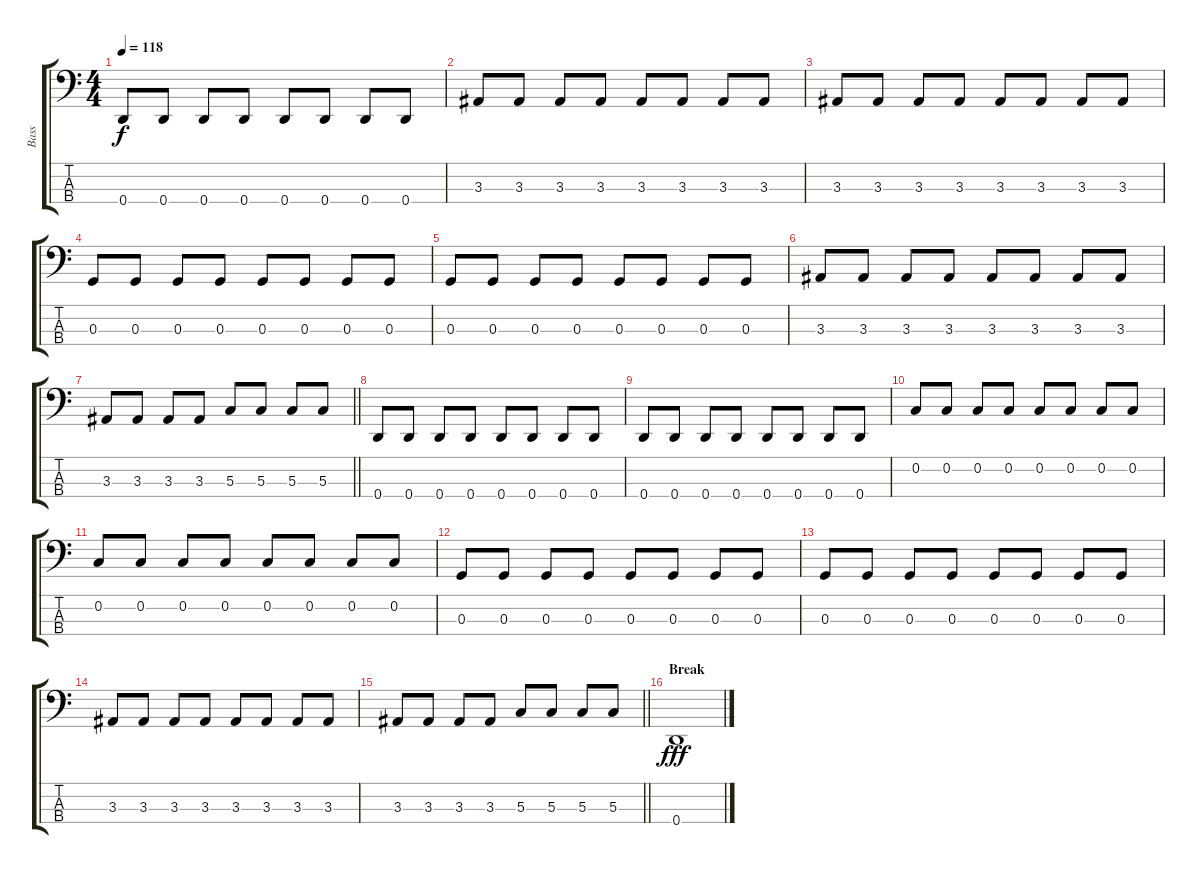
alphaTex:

\track ("Bass" "Bass") {instrument electricbasspick}
\staff {score tabs}
\tuning (F2 C2 G1 D1) {hide}
\ts (4 4)
\tempo 118
\clef f4
\ks c
0.4.8{dy f} 0.4.8 0.4.8 0.4.8 0.4.8 0.4.8 0.4.8 0.4.8 |
3.3.8 3.3.8 3.3.8 3.3.8 3.3.8 3.3.8 3.3.8 3.3.8 |
3.3.8 3.3.8 3.3.8 3.3.8 3.3.8 3.3.8 3.3.8 3.3.8 |
0.3.8 0.3.8 0.3.8 0.3.8 0.3.8 0.3.8 0.3.8 0.3.8 |
0.3.8 0.3.8 0.3.8 0.3.8 0.3.8 0.3.8 0.3.8 0.3.8 |
3.3.8 3.3.8 3.3.8 3.3.8 3.3.8 3.3.8 3.3.8 3.3.8 |
\barLineRight lightlight
3.3.8 3.3.8 3.3.8 3.3.8 5.3.8 5.3.8 5.3.8 5.3.8 |
0.4.8 0.4.8 0.4.8 0.4.8 0.4.8 0.4.8 0.4.8 0.4.8 |
0.4.8 0.4.8 0.4.8 0.4.8 0.4.8 0.4.8 0.4.8 0.4.8 |
0.2.8 0.2.8 0.2.8 0.2.8 0.2.8 0.2.8 0.2.8 0.2.8 |
0.2.8 0.2.8 0.2.8 0.2.8 0.2.8 0.2.8 0.2.8 0.2.8 |
0.3.8 0.3.8 0.3.8 0.3.8 0.3.8 0.3.8 0.3.8 0.3.8 |
0.3.8 0.3.8 0.3.8 0.3.8 0.3.8 0.3.8 0.3.8 0.3.8 |
3.3.8 3.3.8 3.3.8 3.3.8 3.3.8 3.3.8 3.3.8 3.3.8 |
\barLineRight lightlight
3.3.8 3.3.8 3.3.8 3.3.8 5.3.8 5.3.8 5.3.8 5.3.8 |
\section ("" "Break")
0.4.1{dy fff}
